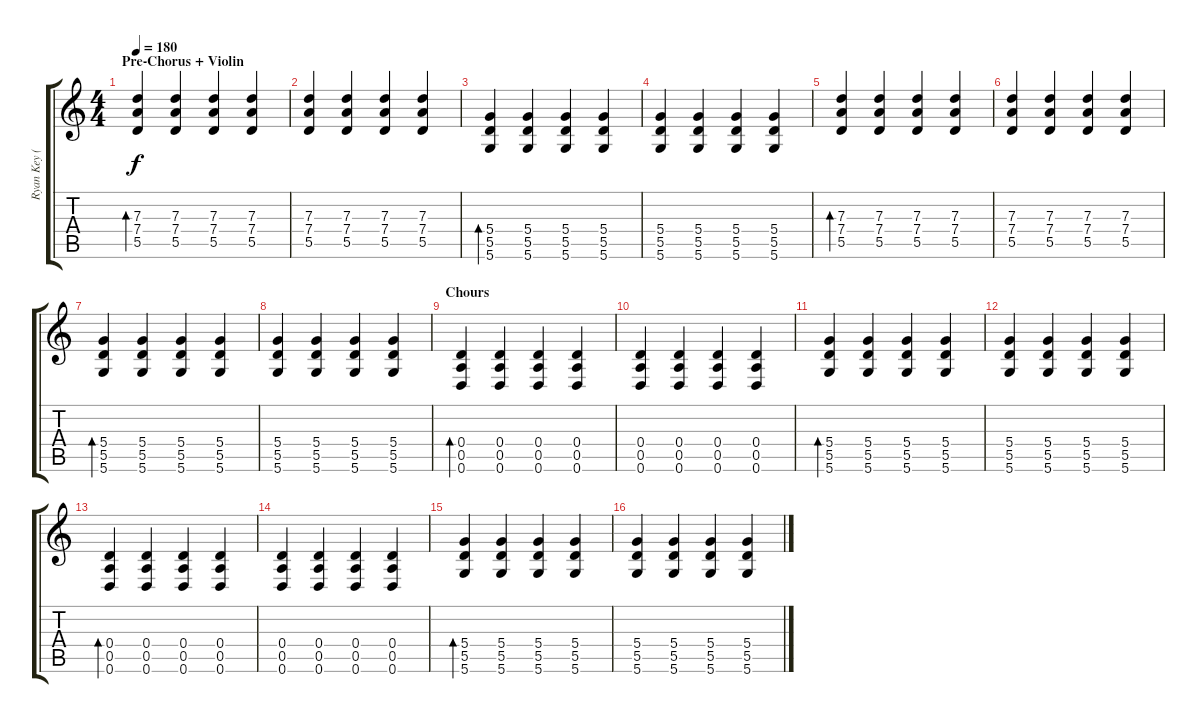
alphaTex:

\track ("Ryan Key (Guitar 1)" "Ryan Key (") {instrument acousticguitarsteel}
\staff {score tabs}
\tuning (E4 B3 G3 D3 A2 D2) {hide}
\ts (4 4)
\section ("" "Pre-Chorus + Violin")
\tempo 180
\clef g2
\ks c
(7.3 7.4 5.5).4{bd 120 dy f instrument distortionguitar} (7.3 7.4 5.5).4 (7.3 7.4 5.5).4 (7.3 7.4 5.5).4 |
(7.3 7.4 5.5).4 (7.3 7.4 5.5).4 (7.3 7.4 5.5).4 (7.3 7.4 5.5).4 |
(5.4 5.5 5.6).4{bd 120} (5.4 5.5 5.6).4 (5.4 5.5 5.6).4 (5.4 5.5 5.6).4 |
(5.4 5.5 5.6).4 (5.4 5.5 5.6).4 (5.4 5.5 5.6).4 (5.4 5.5 5.6).4 |
(7.3 7.4 5.5).4{bd 120} (7.3 7.4 5.5).4 (7.3 7.4 5.5).4 (7.3 7.4 5.5).4 |
(7.3 7.4 5.5).4 (7.3 7.4 5.5).4 (7.3 7.4 5.5).4 (7.3 7.4 5.5).4 |
(5.4 5.5 5.6).4{bd 120} (5.4 5.5 5.6).4 (5.4 5.5 5.6).4 (5.4 5.5 5.6).4 |
(5.4 5.5 5.6).4 (5.4 5.5 5.6).4 (5.4 5.5 5.6).4 (5.4 5.5 5.6).4 |
\section ("" "Chours")
(0.4 0.5 0.6).4{bd 120 instrument distortionguitar} (0.4 0.5 0.6).4 (0.4 0.5 0.6).4 (0.4 0.5 0.6).4 |
(0.4 0.5 0.6).4 (0.4 0.5 0.6).4 (0.4 0.5 0.6).4 (0.4 0.5 0.6).4 |
(5.4 5.5 5.6).4{bd 120} (5.4 5.5 5.6).4 (5.4 5.5 5.6).4 (5.4 5.5 5.6).4 |
(5.4 5.5 5.6).4 (5.4 5.5 5.6).4 (5.4 5.5 5.6).4 (5.4 5.5 5.6).4 |
(0.4 0.5 0.6).4{bd 120} (0.4 0.5 0.6).4 (0.4 0.5 0.6).4 (0.4 0.5 0.6).4 |
(0.4 0.5 0.6).4 (0.4 0.5 0.6).4 (0.4 0.5 0.6).4 (0.4 0.5 0.6).4 |
(5.4 5.5 5.6).4{bd 120} (5.4 5.5 5.6).4 (5.4 5.5 5.6).4 (5.4 5.5 5.6).4 |
(5.4 5.5 5.6).4 (5.4 5.5 5.6).4 (5.4 5.5 5.6).4 (5.4 5.5 5.6).4
